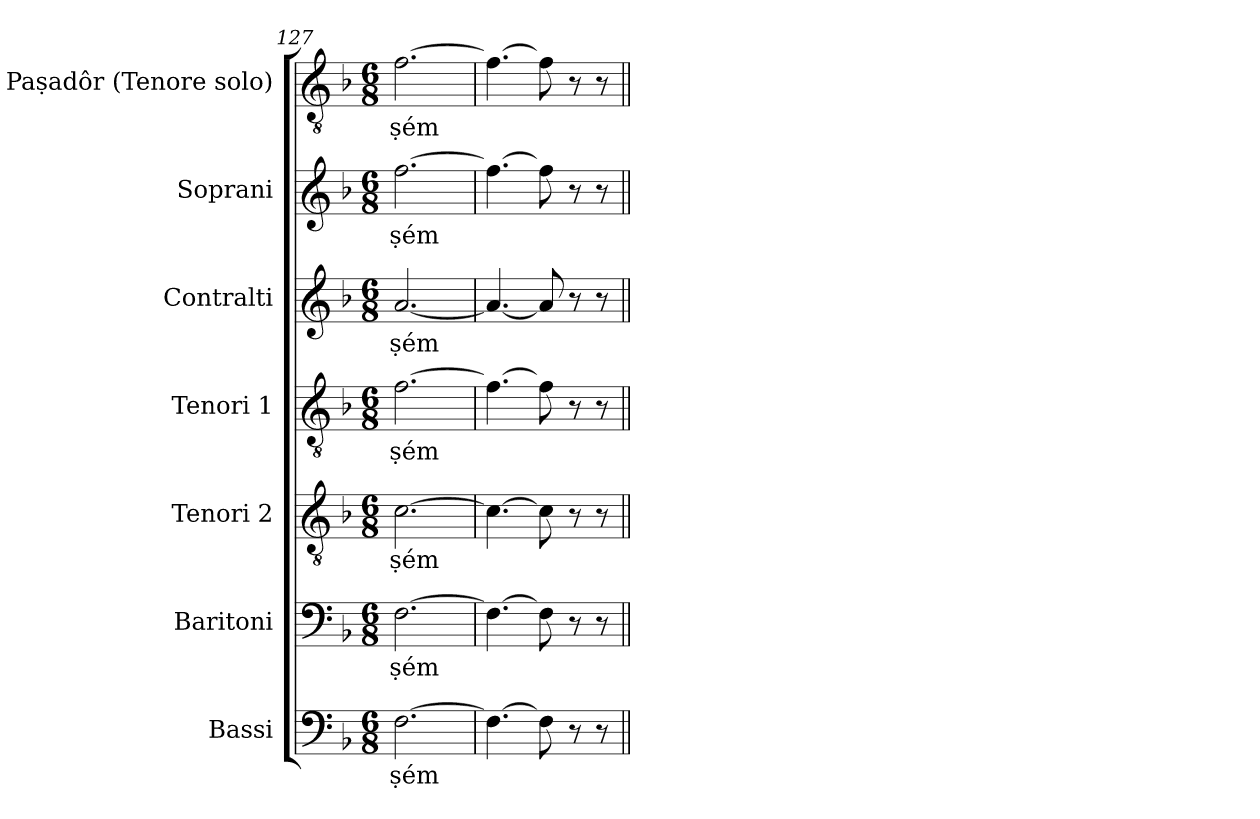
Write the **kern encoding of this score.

**kern	**text	**kern	**text	**kern	**text	**kern	**text	**kern	**text	**kern	**text	**kern	**text
*part7	*part7	*part6	*part6	*part5	*part5	*part4	*part4	*part3	*part3	*part2	*part2	*part1	*part1
*staff7	*staff7	*staff6	*staff6	*staff5	*staff5	*staff4	*staff4	*staff3	*staff3	*staff2	*staff2	*staff1	*staff1
*I"Bassi	*	*I"Baritoni	*	*I"Tenori 2	*	*I"Tenori 1	*	*I"Contralti	*	*I"Soprani	*	*I"E' Paṣadôr (Tenore solo)	*
*I'B.	*	*I'Bar.	*	*I'T. 2	*	*I'T. 1	*	*I'A.	*	*I'S.	*	*	*
!!LO:LB:g=z
*clefF4	*	*clefF4	*	*clefGv2	*	*clefGv2	*	*clefG2	*	*clefG2	*	*clefGv2	*
*k[b-]	*	*k[b-]	*	*k[b-]	*	*k[b-]	*	*k[b-]	*	*k[b-]	*	*k[b-]	*
*M6/8	*	*M6/8	*	*M6/8	*	*M6/8	*	*M6/8	*	*M6/8	*	*M6/8	*
=127	=127	=127	=127	=127	=127	=127	=127	=127	=127	=127	=127	=127	=127
!	!LO:LY:b	!	!LO:LY:b	!	!LO:LY:b	!	!LO:LY:b	!	!LO:LY:b	!	!LO:LY:b	!	!LO:LY:b
[2.F\	-ṣém	[2.F\	-ṣém	[2.c\	-ṣém	[2.f\	-ṣém	[2.a/	-ṣém	[2.ff\	-ṣém	[2.f\	-ṣém
=128	=128	=128	=128	=128	=128	=128	=128	=128	=128	=128	=128	=128	=128
4.F\_	.	4.F\_	.	4.c\_	.	4.f\_	.	4.a/_	.	4.ff\_	.	4.f\_	.
8F\]	.	8F\]	.	8c\]	.	8f\]	.	8a/]	.	8ff\]	.	8f\]	.
8r	.	8r	.	8r	.	8r	.	8r	.	8r	.	8r	.
8r	.	8r	.	8r	.	8r	.	8r	.	8r	.	8r	.
=||	=||	=||	=||	=||	=||	=||	=||	=||	=||	=||	=||	=||	=||
*-	*-	*-	*-	*-	*-	*-	*-	*-	*-	*-	*-	*-	*-
